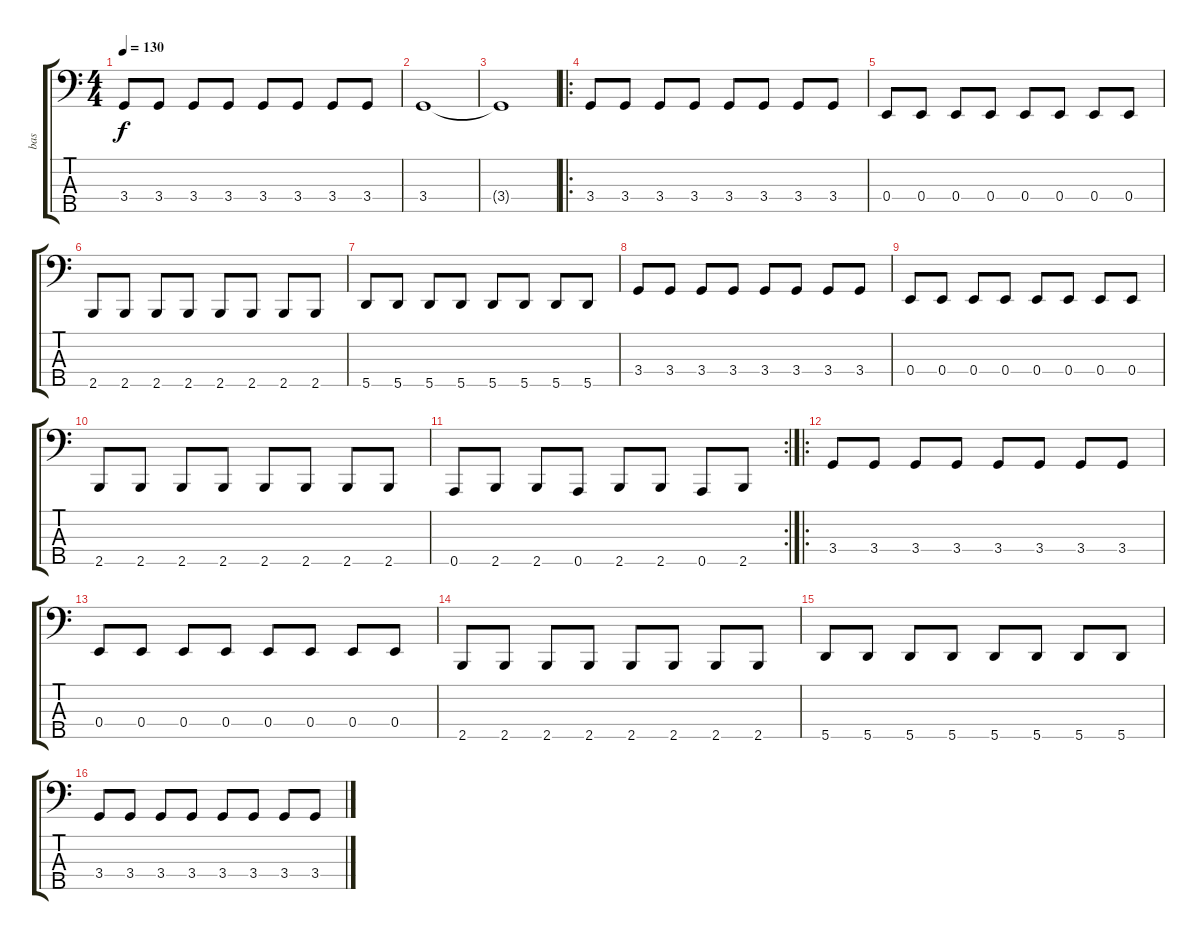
\track ("bas" "bas") {instrument electricbassfinger}
\staff {score tabs}
\tuning (G2 D2 A1 E1 A0) {hide}
\ts (4 4)
\tempo 130
\clef f4
\ks c
3.4.8{dy f} 3.4.8 3.4.8 3.4.8 3.4.8 3.4.8 3.4.8 3.4.8 |
3.4.1 |
3.4{t}.1 |
\ro
3.4.8 3.4.8 3.4.8 3.4.8 3.4.8 3.4.8 3.4.8 3.4.8 |
0.4.8 0.4.8 0.4.8 0.4.8 0.4.8 0.4.8 0.4.8 0.4.8 |
2.5.8 2.5.8 2.5.8 2.5.8 2.5.8 2.5.8 2.5.8 2.5.8 |
5.5.8 5.5.8 5.5.8 5.5.8 5.5.8 5.5.8 5.5.8 5.5.8 |
3.4.8 3.4.8 3.4.8 3.4.8 3.4.8 3.4.8 3.4.8 3.4.8 |
0.4.8 0.4.8 0.4.8 0.4.8 0.4.8 0.4.8 0.4.8 0.4.8 |
2.5.8 2.5.8 2.5.8 2.5.8 2.5.8 2.5.8 2.5.8 2.5.8 |
\rc 2
0.5.8 2.5.8 2.5.8 0.5.8 2.5.8 2.5.8 0.5.8 2.5.8 |
\ro
3.4.8 3.4.8 3.4.8 3.4.8 3.4.8 3.4.8 3.4.8 3.4.8 |
0.4.8 0.4.8 0.4.8 0.4.8 0.4.8 0.4.8 0.4.8 0.4.8 |
2.5.8 2.5.8 2.5.8 2.5.8 2.5.8 2.5.8 2.5.8 2.5.8 |
5.5.8 5.5.8 5.5.8 5.5.8 5.5.8 5.5.8 5.5.8 5.5.8 |
3.4.8 3.4.8 3.4.8 3.4.8 3.4.8 3.4.8 3.4.8 3.4.8
